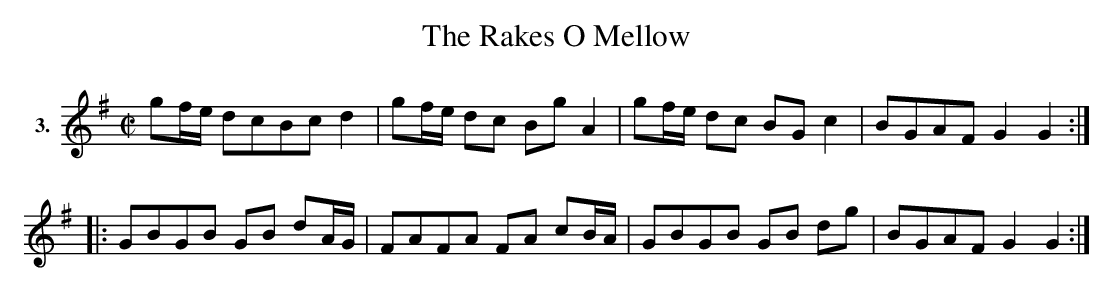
X:1
T:Rakes O Mellow, The
M:C|
L:1/8
K:G
V:1 clef=treble name="3."
[V:1] gf/e/ dcBc d2|gf/e/ dc Bg A2|gf/e/ dc BG c2|BGAF G2G2:|
|:GBGB GB dA/G/|FAFA FA cB/A/|GBGB GB dg|BGAF G2G2:|]
